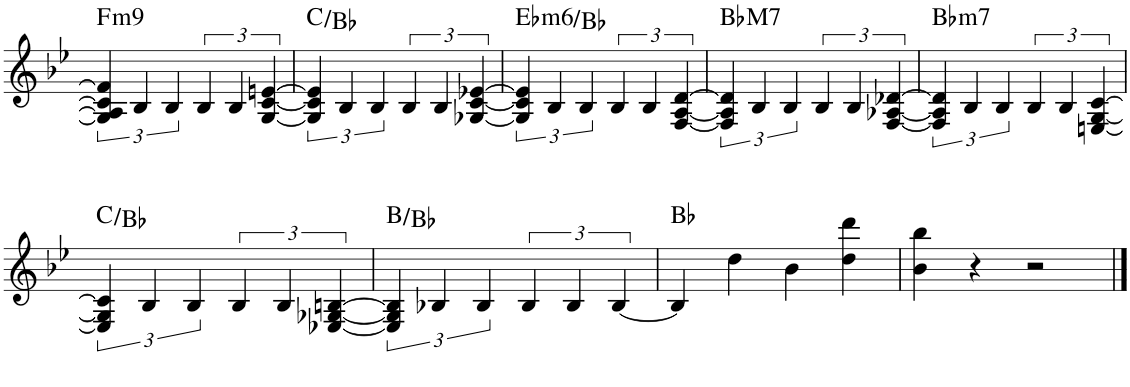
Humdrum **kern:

**kern	**harte
*part1	*part1
*staff1	*
*I"Piano	*
*I'Pno.	*
!!LO:PB:g=z
*clefG2	*
*k[b-e-]	*
*M4/4	*
=117	=117
!	!LO:H:kt=m9
6G/] 6A-/] 6c/] 6f/]	F:min9
6B-/	.
6B-/	.
6B-/	.
6B-/	.
[6G/ [6c/ [6en/	.
=118	=118
6G/] 6c/] 6e/]	C:maj/b7
6B-/	.
6B-/	.
6B-/	.
6B-/	.
[6G-X/ [6c/ [6e-X/	.
=119	=119
!	!LO:H:kt=m6
6G-/] 6c/] 6e-/]	Eb:min6/5
6B-/	.
6B-/	.
6B-/	.
6B-/	.
[6F/ [6A/ [6d/	.
=120	=120
!	!LO:H:kt=M7
6F/] 6A/] 6d/]	Bb:maj7
6B-/	.
6B-/	.
6B-/	.
6B-/	.
[6F/ [6A-X/ [6d-X/	.
=121	=121
!	!LO:H:kt=m7
6F/] 6A-/] 6d-/]	Bb:min7
6B-/	.
6B-/	.
6B-/	.
6B-/	.
[6En/ [6G/ [6c/	.
!!LO:LB:g=z
=122	=122
6E/] 6G/] 6c/]	C:maj/b7
6B-/	.
6B-/	.
6B-/	.
6B-/	.
[6E-X/ [6G-X/ [6Bn/	.
=123	=123
6E-/] 6G-/] 6B/]	B:maj/bb8
6B-X/	.
6B-/	.
6B-/	.
6B-/	.
[6B-/	.
=124	=124
4B-/]	Bb:maj
4dd\	.
4b-\	.
4dd\ 4ddd\	.
=125	=125
4b-\ 4bb-\	.
4r	.
2r	.
==	==
*-	*-
